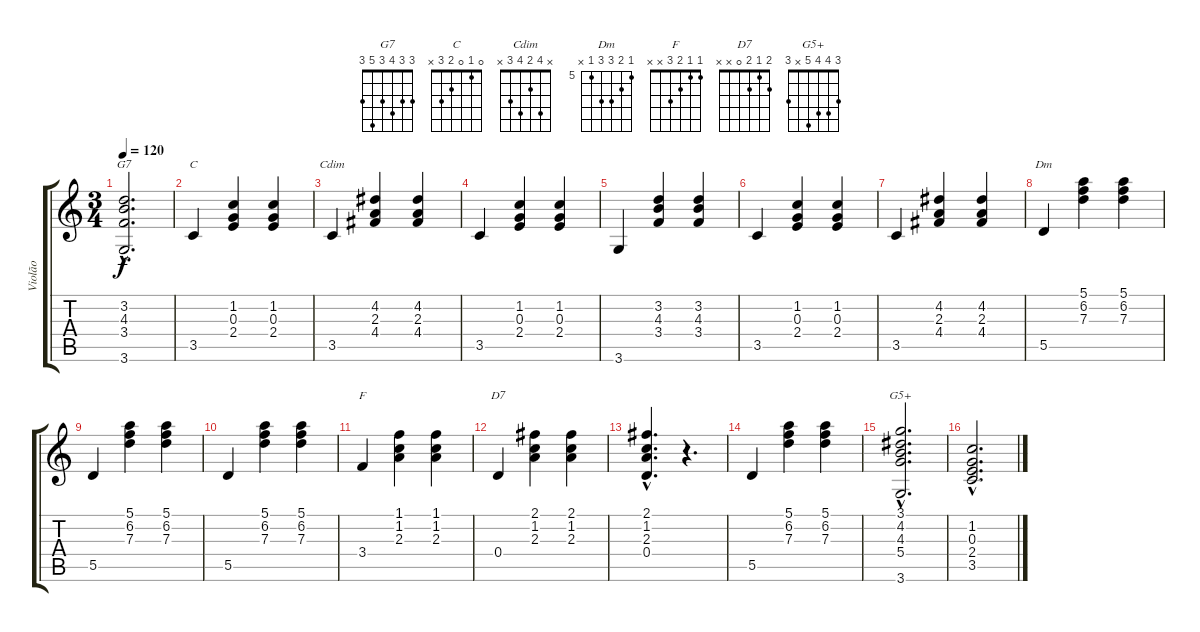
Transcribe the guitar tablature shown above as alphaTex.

\track ("Violão" "Violão") {instrument acousticguitarnylon}
\staff {score tabs}
\tuning (E4 B3 G3 D3 A2 E2) {hide}
\chord ("G7" 3 3 4 3 5 3)
\chord ("C" 0 1 0 2 3 x)
\chord ("Cdim" x 4 2 4 3 x)
\chord ("Dm" 5 6 7 7 5 x) {firstfret 5}
\chord ("F" 1 1 2 3 x x)
\chord ("D7" 2 1 2 0 x x)
\chord ("G5+" 3 4 4 5 x 3)
\ts (3 4)
\tempo 120
\clef g2
\ks c
(3.2{hac} 4.3{hac} 3.4{hac} 3.6{hac}).2{d ch "G7" dy f} |
3.5.4{ch "C"} (1.2 0.3 2.4).4 (1.2 0.3 2.4).4 |
3.5.4{ch "Cdim"} (4.2 2.3 4.4).4 (4.2 2.3 4.4).4 |
3.5.4 (1.2 0.3 2.4).4 (1.2 0.3 2.4).4 |
3.6.4 (3.2 4.3 3.4).4 (3.2 4.3 3.4).4 |
3.5.4 (1.2 0.3 2.4).4 (1.2 0.3 2.4).4 |
3.5.4 (4.2 2.3 4.4).4 (4.2 2.3 4.4).4 |
5.5.4{ch "Dm"} (5.1 6.2 7.3).4 (5.1 6.2 7.3).4 |
5.5.4 (5.1 6.2 7.3).4 (5.1 6.2 7.3).4 |
5.5.4 (5.1 6.2 7.3).4 (5.1 6.2 7.3).4 |
3.4.4{ch "F"} (1.1 1.2 2.3).4 (1.1 1.2 2.3).4 |
0.4.4{ch "D7"} (2.1 1.2 2.3).4 (2.1 1.2 2.3).4 |
(2.1{hac} 1.2{hac} 2.3{hac} 0.4{hac}).4{d} r.4{d} |
5.5.4 (5.1 6.2 7.3).4 (5.1 6.2 7.3).4 |
(3.1{hac} 4.2{hac} 4.3{hac} 5.4{hac} 3.6{hac}).2{d ch "G5+"} |
(1.2{hac} 0.3{hac} 2.4{hac} 3.5{hac}).2{d}
